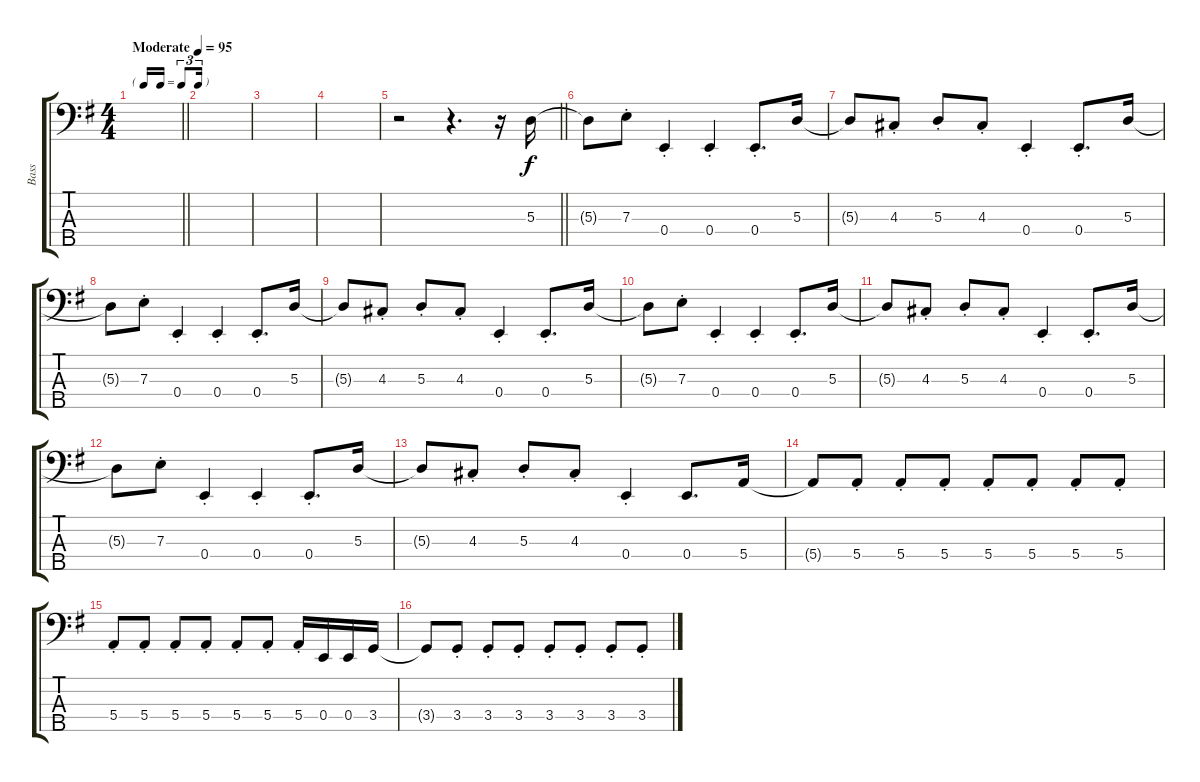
\track ("Bass" "Bass") {instrument electricbassfinger}
\staff {score tabs}
\tuning (G2 D2 A1 E1 B0) {hide}
\ts (4 4)
\tf triplet16th
\tempo (95 "Moderate")
\clef f4
\barLineRight lightlight
\ks eminor
|
|
|
|
\barLineRight lightlight
r.2 r.4{d} r.16 5.3.16 |
5.3{t}.8{dy f} 7.3{st}.8 0.4{st}.4 0.4{st}.4 0.4{st}.8{d} 5.3.16 |
5.3{t}.8 4.3{st}.8 5.3{st}.8 4.3{st}.8 0.4{st}.4 0.4{st}.8{d} 5.3.16 |
5.3{t}.8 7.3{st}.8 0.4{st}.4 0.4{st}.4 0.4{st}.8{d} 5.3.16 |
5.3{t}.8 4.3{st}.8 5.3{st}.8 4.3{st}.8 0.4{st}.4 0.4{st}.8{d} 5.3.16 |
5.3{t}.8 7.3{st}.8 0.4{st}.4 0.4{st}.4 0.4{st}.8{d} 5.3.16 |
5.3{t}.8 4.3{st}.8 5.3{st}.8 4.3{st}.8 0.4{st}.4 0.4{st}.8{d} 5.3.16 |
5.3{t}.8 7.3{st}.8 0.4{st}.4 0.4{st}.4 0.4{st}.8{d} 5.3.16 |
5.3{t}.8 4.3{st}.8 5.3{st}.8 4.3{st}.8 0.4{st}.4 0.4.8{d} 5.4.16 |
5.4{t}.8 5.4{st}.8 5.4{st}.8 5.4{st}.8 5.4{st}.8 5.4{st}.8 5.4{st}.8 5.4{st}.8 |
5.4{st}.8 5.4{st}.8 5.4{st}.8 5.4{st}.8 5.4{st}.8 5.4{st}.8 5.4{st}.16 0.4.16 0.4.16 3.4.16 |
3.4{t}.8 3.4{st}.8 3.4{st}.8 3.4{st}.8 3.4{st}.8 3.4{st}.8 3.4{st}.8 3.4{st}.8
